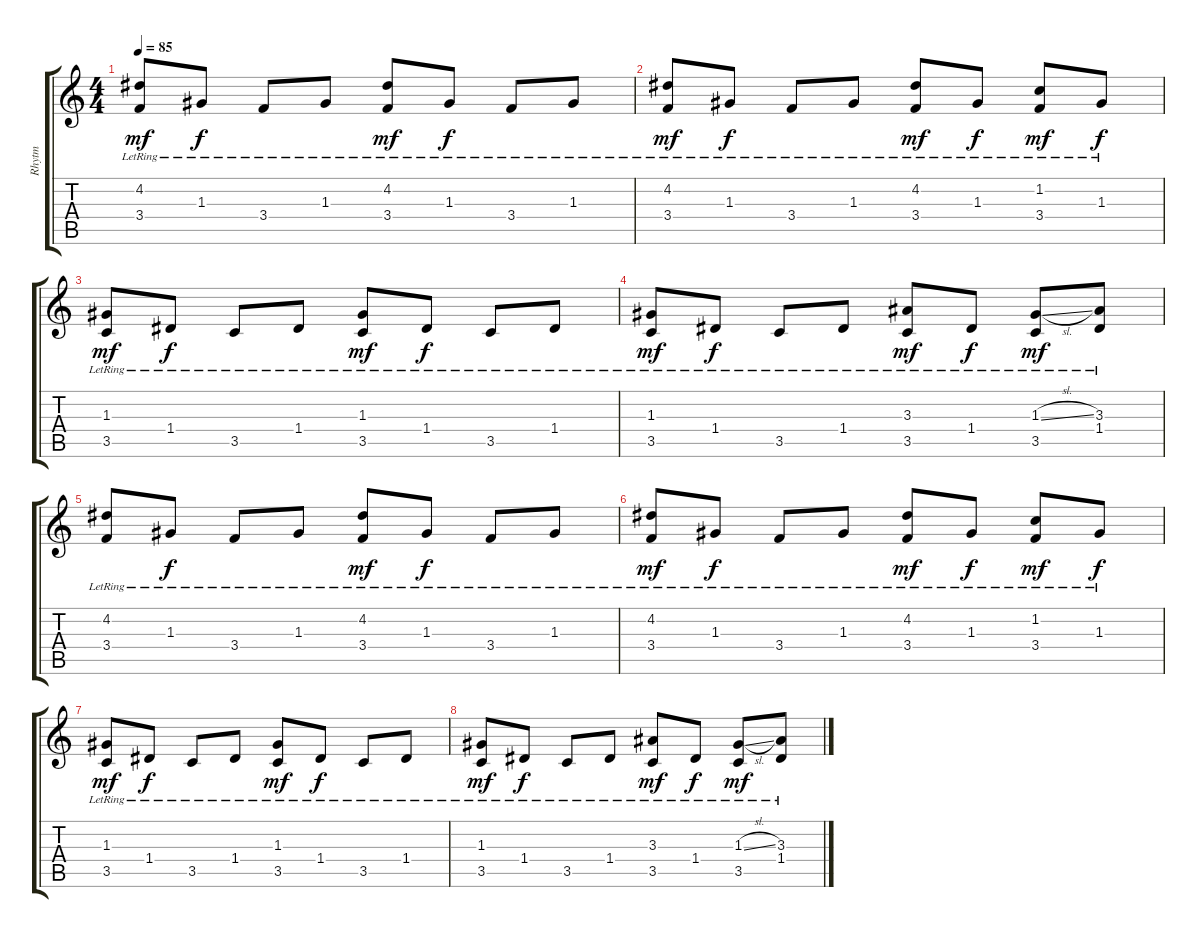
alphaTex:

\track ("Rhytm" "Rhytm") {instrument acousticguitarsteel}
\staff {score tabs}
\tuning (E4 B3 G3 D3 A2 E2) {hide}
\ts (4 4)
\tempo 85
\clef g2
\ks c
(4.2{lr} 3.4{lr}).8{dy mf volume 6} 1.3{lr}.8{dy f} 3.4{lr}.8 1.3{lr}.8 (4.2{lr} 3.4{lr}).8{dy mf} 1.3{lr}.8{dy f} 3.4{lr}.8 1.3{lr}.8 |
(4.2{lr} 3.4{lr}).8{dy mf} 1.3{lr}.8{dy f} 3.4{lr}.8 1.3{lr}.8 (4.2{lr} 3.4{lr}).8{dy mf} 1.3{lr}.8{dy f} (1.2{lr} 3.4{lr}).8{dy mf} 1.3{lr}.8{dy f} |
(1.3{lr} 3.5{lr}).8{dy mf volume 5} 1.4{lr}.8{dy f} 3.5{lr}.8 1.4{lr}.8 (1.3{lr} 3.5{lr}).8{dy mf} 1.4{lr}.8{dy f} 3.5{lr}.8 1.4{lr}.8 |
(1.3{lr} 3.5{lr}).8{dy mf} 1.4{lr}.8{dy f} 3.5{lr}.8 1.4{lr}.8 (3.3{lr} 3.5{lr}).8{dy mf} 1.4{lr}.8{dy f} (1.3{sl lr} 3.5{lr}).8{dy mf} (3.3{lr} 1.4{lr}).8 |
(4.2{lr} 3.4{lr}).8{volume 4} 1.3{lr}.8{dy f} 3.4{lr}.8 1.3{lr}.8 (4.2{lr} 3.4{lr}).8{dy mf} 1.3{lr}.8{dy f} 3.4{lr}.8 1.3{lr}.8 |
(4.2{lr} 3.4{lr}).8{dy mf} 1.3{lr}.8{dy f} 3.4{lr}.8 1.3{lr}.8 (4.2{lr} 3.4{lr}).8{dy mf} 1.3{lr}.8{dy f} (1.2{lr} 3.4{lr}).8{dy mf} 1.3{lr}.8{dy f} |
(1.3{lr} 3.5{lr}).8{dy mf volume 3} 1.4{lr}.8{dy f} 3.5{lr}.8 1.4{lr}.8 (1.3{lr} 3.5{lr}).8{dy mf} 1.4{lr}.8{dy f} 3.5{lr}.8 1.4{lr}.8 |
(1.3{lr} 3.5{lr}).8{dy mf volume 2} 1.4{lr}.8{dy f} 3.5{lr}.8 1.4{lr}.8 (3.3{lr} 3.5{lr}).8{dy mf} 1.4{lr}.8{dy f} (1.3{sl lr} 3.5{lr}).8{dy mf} (3.3{lr} 1.4{lr}).8
